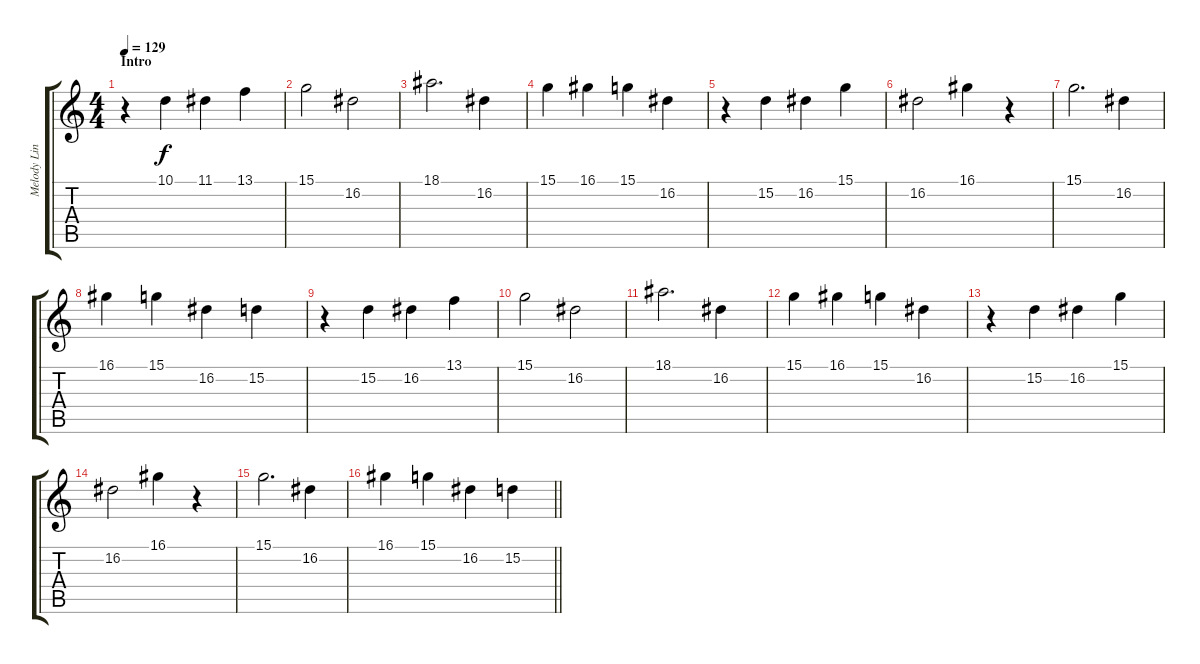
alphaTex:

\track ("Melody Line" "Melody Lin") {instrument acousticgrandpiano}
\staff {score tabs}
\tuning (E4 B3 G3 D3 A2 E2) {hide}
\ts (4 4)
\section ("" "Intro")
\tempo 129
\clef g2
\ks c
r.4{dy f instrument acousticgrandpiano} 10.1.4 11.1.4 13.1.4 |
15.1.2 16.2.2 |
18.1.2{d} 16.2.4 |
15.1.4 16.1.4 15.1.4 16.2.4 |
r.4 15.2.4 16.2.4 15.1.4 |
16.2.2 16.1.4 r.4 |
15.1.2{d} 16.2.4 |
16.1.4 15.1.4 16.2.4 15.2.4 |
r.4 15.2.4 16.2.4 13.1.4 |
15.1.2 16.2.2 |
18.1.2{d} 16.2.4 |
15.1.4 16.1.4 15.1.4 16.2.4 |
r.4 15.2.4 16.2.4 15.1.4 |
16.2.2 16.1.4 r.4 |
15.1.2{d} 16.2.4 |
\barLineRight lightlight
16.1.4 15.1.4 16.2.4 15.2.4
